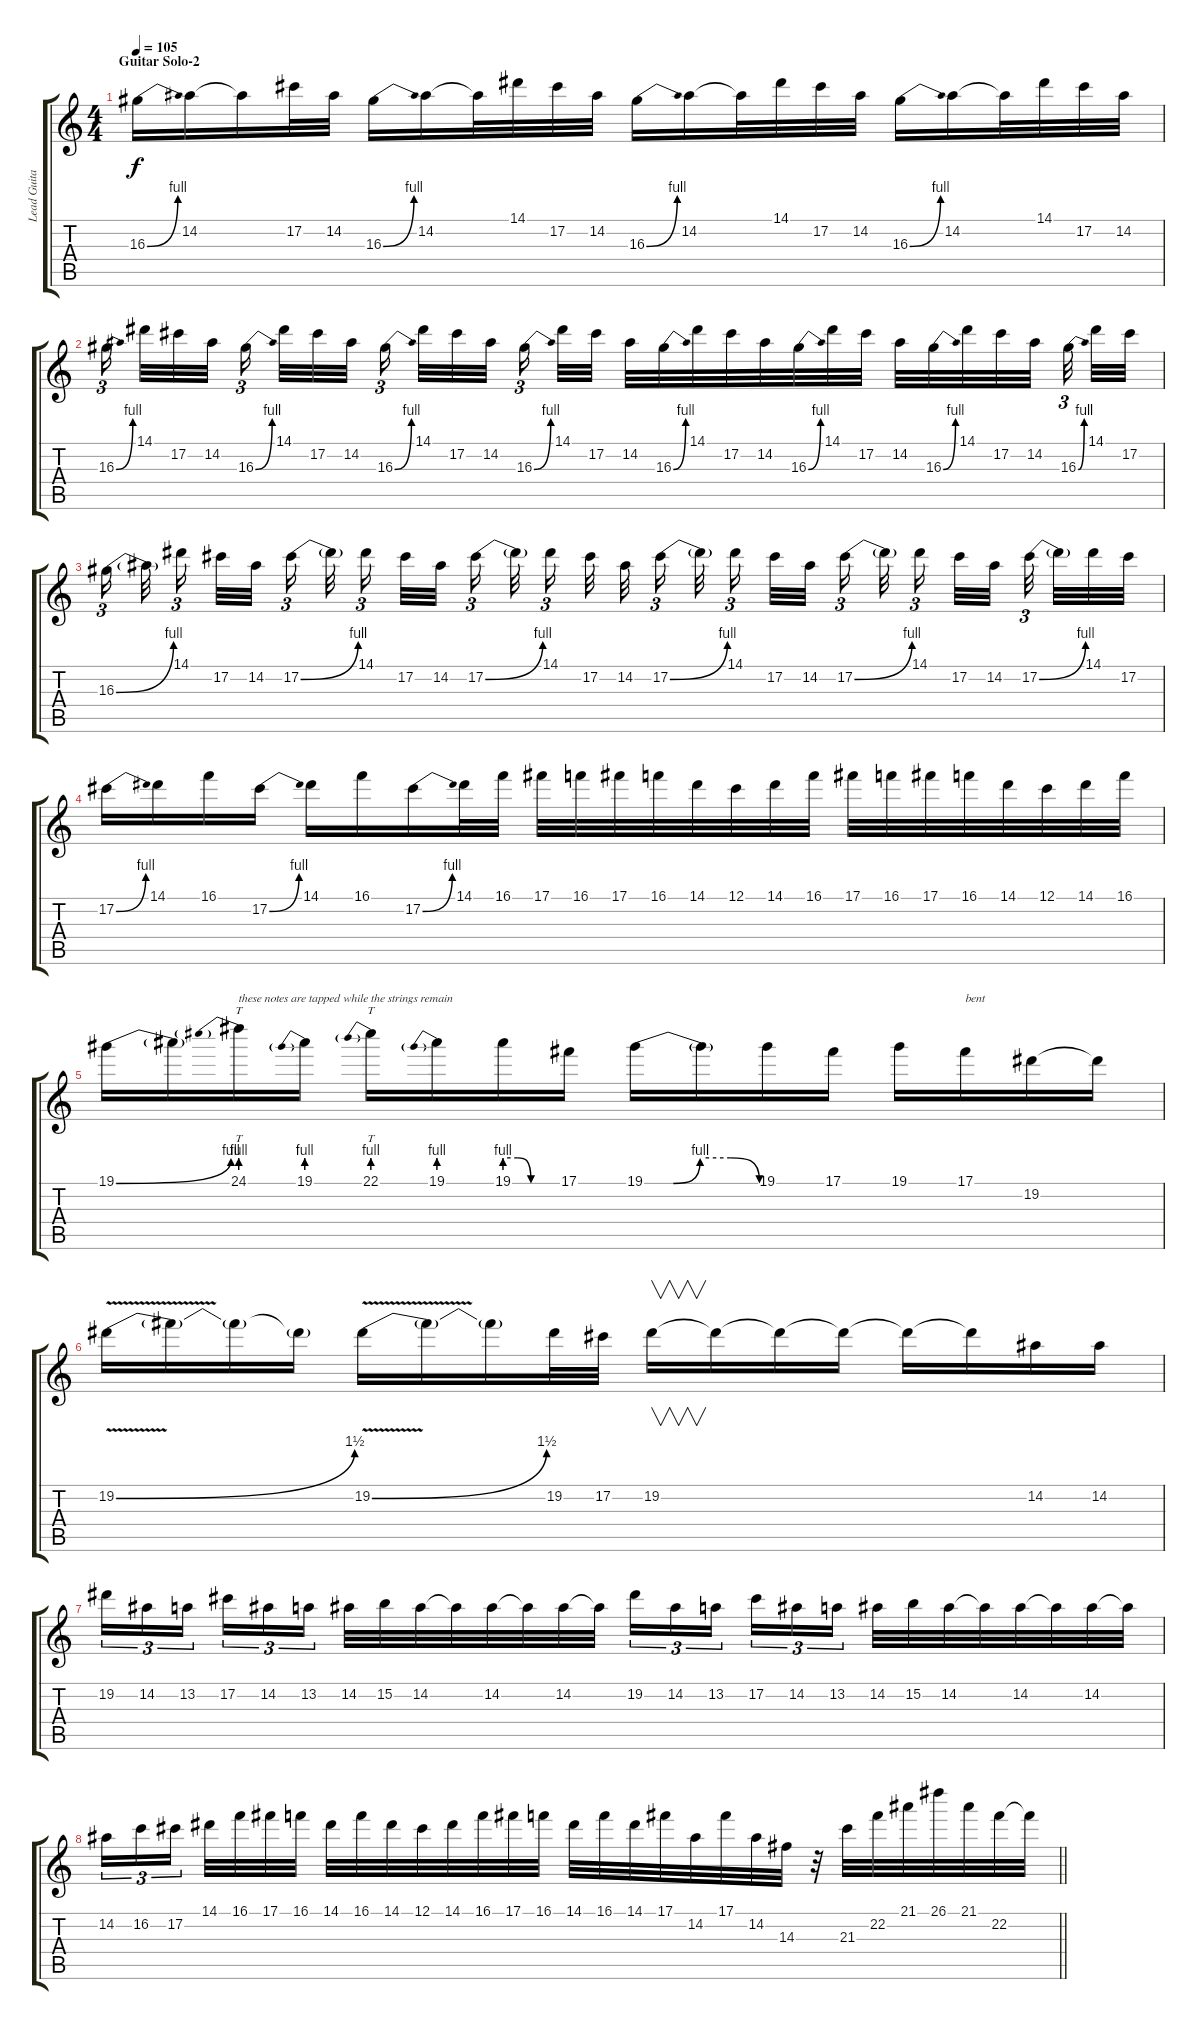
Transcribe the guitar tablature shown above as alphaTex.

\track ("Lead Guitar - Oni" "Lead Guita") {instrument distortionguitar}
\staff {score tabs}
\tuning (Db4 Ab3 E3 B2 Gb2 Db2) {hide}
\ts (4 4)
\section ("" "Guitar Solo-2")
\tempo 105
\clef g2
\ks c
16.3{be (bend 0 0 60 4)}.16{dy f} 14.2.16 14.2{t}.16 17.2.32 14.2.32 16.3{be (bend 0 0 60 4)}.16 14.2.16 14.2{t}.32 14.1.32 17.2.32 14.2.32 16.3{be (bend 0 0 60 4)}.16 14.2.16 14.2{t}.32 14.1.32 17.2.32 14.2.32 16.3{be (bend 0 0 60 4)}.16 14.2.16 14.2{t}.32 14.1.32 17.2.32 14.2.32 |
16.3{be (bend 0 0 60 4)}.16{tu (3 2)} 14.1.32 17.2.32 14.2.32 16.3{be (bend 0 0 60 4)}.16{tu (3 2)} 14.1.32 17.2.32 14.2.32 16.3{be (bend 0 0 60 4)}.16{tu (3 2)} 14.1.32 17.2.32 14.2.32 16.3{be (bend 0 0 60 4)}.16{tu (3 2)} 14.1.32 17.2.32 14.2.32 16.3{be (bend 0 0 60 4)}.32 14.1.32 17.2.32 14.2.32 16.3{be (bend 0 0 60 4)}.32 14.1.32 17.2.32 14.2.32 16.3{be (bend 0 0 60 4)}.32 14.1.32 17.2.32 14.2.32 16.3{be (bend 0 0 60 4)}.32{tu (3 2)} 14.1.32 17.2.32 |
16.3{be (bend 0 0 60 4)}.16{tu (3 2)} 16.3{t}.32 14.1.16{tu (3 2)} 17.2.32 14.2.32 17.2{be (bend 0 0 60 4)}.16{tu (3 2)} 17.2{t}.32 14.1.16{tu (3 2)} 17.2.32 14.2.32 17.2{be (bend 0 0 60 4)}.16{tu (3 2)} 17.2{t}.32 14.1.16{tu (3 2)} 17.2.32 14.2.32 17.2{be (bend 0 0 60 4)}.16{tu (3 2)} 17.2{t}.32 14.1.16{tu (3 2)} 17.2.32 14.2.32 17.2{be (bend 0 0 60 4)}.16{tu (3 2)} 17.2{t}.32 14.1.16{tu (3 2)} 17.2.32 14.2.32 17.2{be (bend 0 0 60 4)}.32{tu (3 2)} 17.2{t}.32 14.1.32 17.2.32 |
17.2{be (bend 0 0 60 4)}.16 14.1.16 16.1.16 17.2{be (bend 0 0 60 4)}.16 14.1.16 16.1.16 17.2{be (bend 0 0 60 4)}.16 14.1.32 16.1.32 17.1.32 16.1.32 17.1.32 16.1.32 14.1.32 12.1.32 14.1.32 16.1.32 17.1.32 16.1.32 17.1.32 16.1.32 14.1.32 12.1.32 14.1.32 16.1.32 |
19.1{be (bend 0 0 60 4)}.16 19.1{t}.16 24.1{be (prebend 0 4 60 4)}.16{tt txt "these notes are tapped while the strings remain "} 19.1{be (prebend 0 4 60 4)}.16 22.1{be (prebend 0 4 60 4)}.16{tt} 19.1{be (prebend 0 4 60 4)}.16 19.1{be (custom 0 4 15 4 30 0 60 0)}.16 17.1.16 19.1{be (custom 0 0 15 0 29 4 45 4 60 0)}.16 19.1{t}.16 19.1.16 17.1.16 19.1.16 17.1.16{txt "bent"} 19.2.16 19.2{t}.16 |
19.2{be (bend 0 0 60 6) v}.16 19.2{t}.16 19.2{t}.16 19.2{t}.16 19.2{be (bend 0 0 60 6) v}.16 19.2{t}.16 19.2{t}.16 19.2.32 17.2.32 19.2.16{v} 19.2{t}.16 19.2{t}.16 19.2{t}.16 19.2{t}.16 19.2{t}.16 14.2.16 14.2.16 |
19.2.16{tu (3 2)} 14.2.16{tu (3 2)} 13.2.16{tu (3 2)} 17.2.16{tu (3 2)} 14.2.16{tu (3 2)} 13.2.16{tu (3 2)} 14.2.32 15.2.32 14.2.32 14.2{t}.32 14.2.32 14.2{t}.32 14.2.32 14.2{t}.32 19.2.16{tu (3 2)} 14.2.16{tu (3 2)} 13.2.16{tu (3 2)} 17.2.16{tu (3 2)} 14.2.16{tu (3 2)} 13.2.16{tu (3 2)} 14.2.32 15.2.32 14.2.32 14.2{t}.32 14.2.32 14.2{t}.32 14.2.32 14.2{t}.32 |
\barLineRight lightlight
14.2.16{tu (3 2)} 16.2.16{tu (3 2)} 17.2.16{tu (3 2)} 14.1.32 16.1.32 17.1.32 16.1.32 14.1.32 16.1.32 14.1.32 12.1.32 14.1.32 16.1.32 17.1.32 16.1.32 14.1.32 16.1.32 14.1.32 17.1.32 14.2.32 17.1.32 14.2.32 14.3.32 r.32 21.3.32 22.2.32 21.1.32 26.1.32 21.1.32 22.2.32 22.2{t}.32
